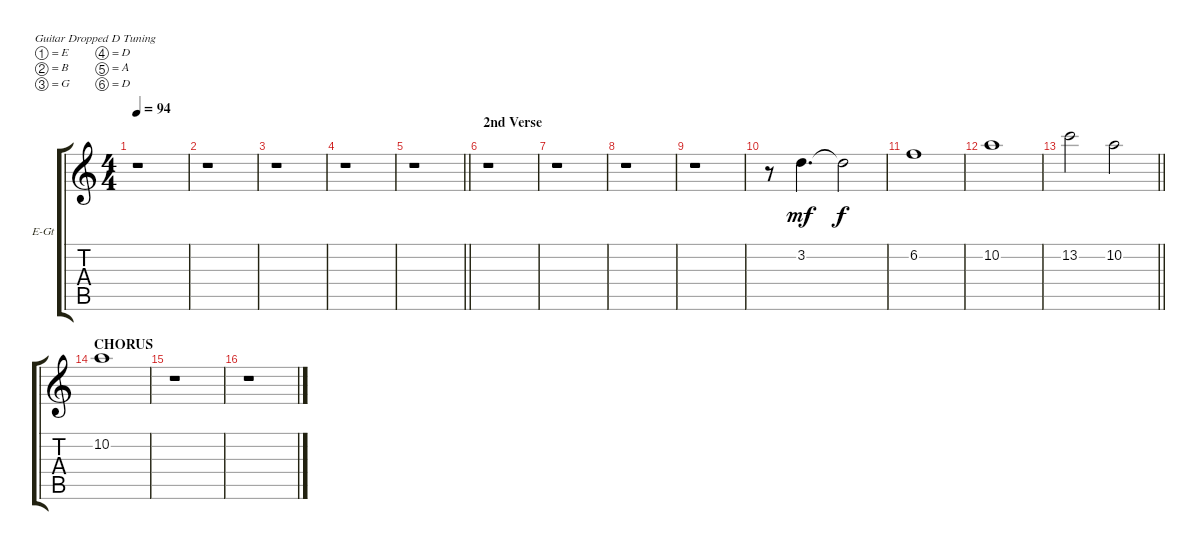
\bracketExtendMode groupsimilarinstruments
\firstSystemTrackNameOrientation horizontal
\otherSystemsTrackNameOrientation horizontal
\track ("Guitar 3" "E-Gt") {instrument distortionguitar}
\staff {score tabs}
\tuning (E4 B3 G3 D3 A2 D2)
\ts (4 4)
\tempo 94
\clef g2
\ks c
r.1{dy f} |
r.1 |
r.1 |
r.1 |
\barLineRight lightlight
r.1 |
\section ("" "2nd Verse")
r.1 |
r.1 |
r.1 |
r.1 |
r.8 3.2.4{d dy mf} 3.2{t}.2{dy f} |
6.2.1 |
10.2.1 |
\barLineRight lightlight
13.2.2 10.2.2 |
\section ("" "CHORUS")
10.2.1 |
r.1 |
r.1
